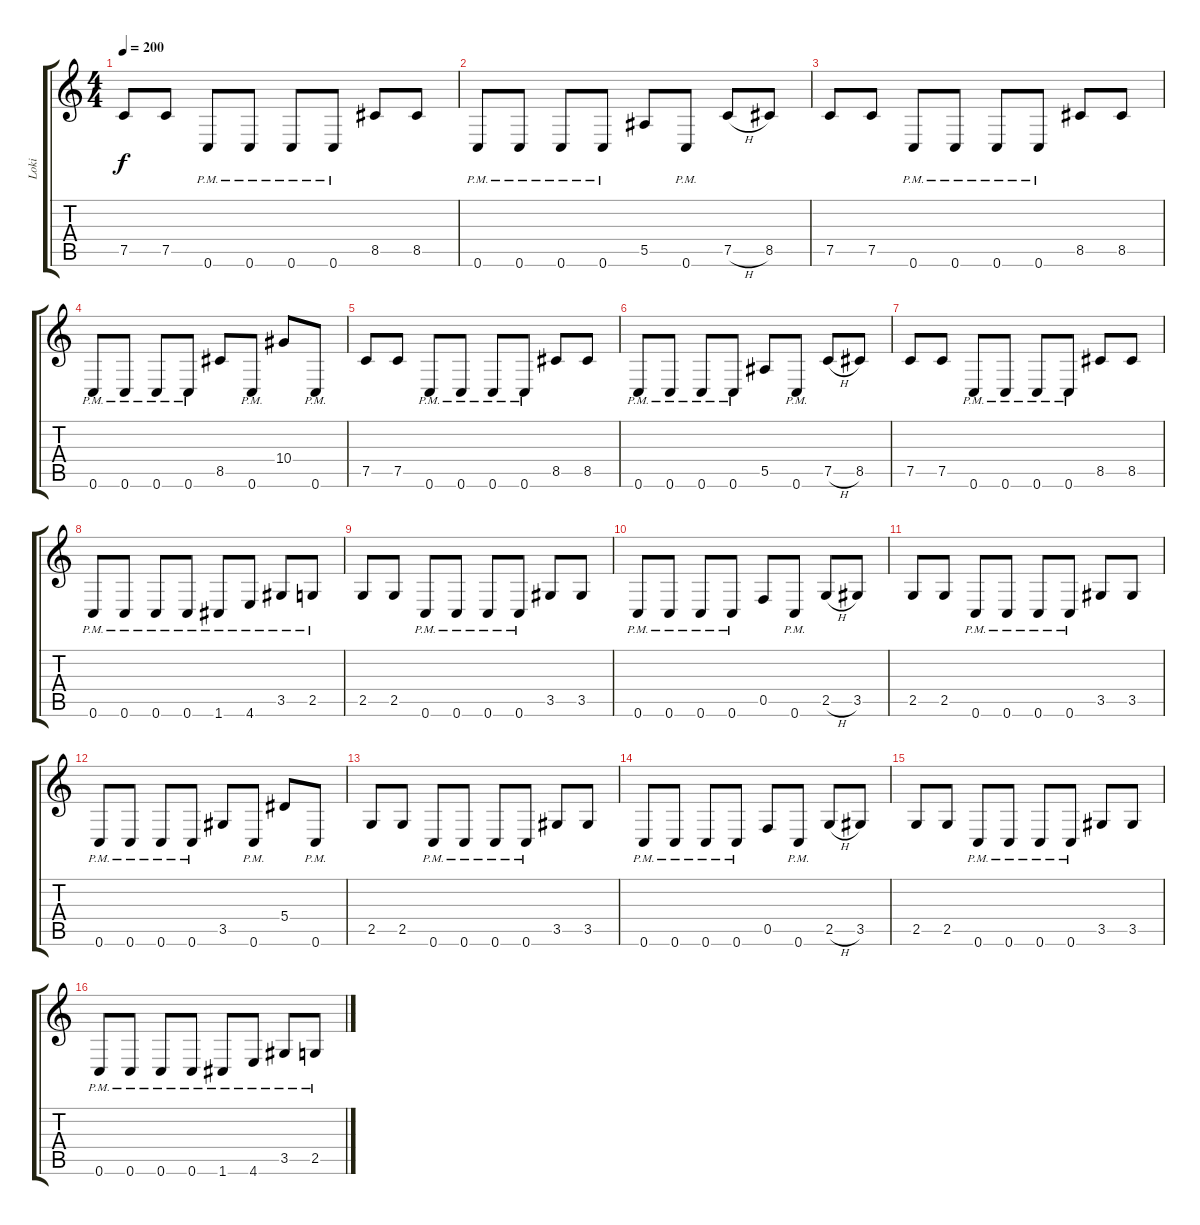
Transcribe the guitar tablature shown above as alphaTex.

\track ("Loki" "Loki") {instrument distortionguitar}
\staff {score tabs}
\tuning (C4 G3 Eb3 Bb2 F2 C2) {hide}
\ts (4 4)
\tempo 200
\clef g2
\ks c
7.5.8{dy f} 7.5.8 0.6{pm}.8 0.6{pm}.8 0.6{pm}.8 0.6{pm}.8 8.5.8 8.5.8 |
0.6{pm}.8 0.6{pm}.8 0.6{pm}.8 0.6{pm}.8 5.5.8 0.6{pm}.8 7.5{h}.8 8.5.8 |
7.5.8 7.5.8 0.6{pm}.8 0.6{pm}.8 0.6{pm}.8 0.6{pm}.8 8.5.8 8.5.8 |
0.6{pm}.8 0.6{pm}.8 0.6{pm}.8 0.6{pm}.8 8.5.8 0.6{pm}.8 10.4.8 0.6{pm}.8 |
7.5.8 7.5.8 0.6{pm}.8 0.6{pm}.8 0.6{pm}.8 0.6{pm}.8 8.5.8 8.5.8 |
0.6{pm}.8 0.6{pm}.8 0.6{pm}.8 0.6{pm}.8 5.5.8 0.6{pm}.8 7.5{h}.8 8.5.8 |
7.5.8 7.5.8 0.6{pm}.8 0.6{pm}.8 0.6{pm}.8 0.6{pm}.8 8.5.8 8.5.8 |
0.6{pm}.8 0.6{pm}.8 0.6{pm}.8 0.6{pm}.8 1.6{pm}.8 4.6{pm}.8 3.5{pm}.8 2.5{pm}.8 |
2.5.8 2.5.8 0.6{pm}.8 0.6{pm}.8 0.6{pm}.8 0.6{pm}.8 3.5.8 3.5.8 |
0.6{pm}.8 0.6{pm}.8 0.6{pm}.8 0.6{pm}.8 0.5.8 0.6{pm}.8 2.5{h}.8 3.5.8 |
2.5.8 2.5.8 0.6{pm}.8 0.6{pm}.8 0.6{pm}.8 0.6{pm}.8 3.5.8 3.5.8 |
0.6{pm}.8 0.6{pm}.8 0.6{pm}.8 0.6{pm}.8 3.5.8 0.6{pm}.8 5.4.8 0.6{pm}.8 |
2.5.8 2.5.8 0.6{pm}.8 0.6{pm}.8 0.6{pm}.8 0.6{pm}.8 3.5.8 3.5.8 |
0.6{pm}.8 0.6{pm}.8 0.6{pm}.8 0.6{pm}.8 0.5.8 0.6{pm}.8 2.5{h}.8 3.5.8 |
2.5.8 2.5.8 0.6{pm}.8 0.6{pm}.8 0.6{pm}.8 0.6{pm}.8 3.5.8 3.5.8 |
0.6{pm}.8 0.6{pm}.8 0.6{pm}.8 0.6{pm}.8 1.6{pm}.8 4.6{pm}.8 3.5{pm}.8 2.5{pm}.8
